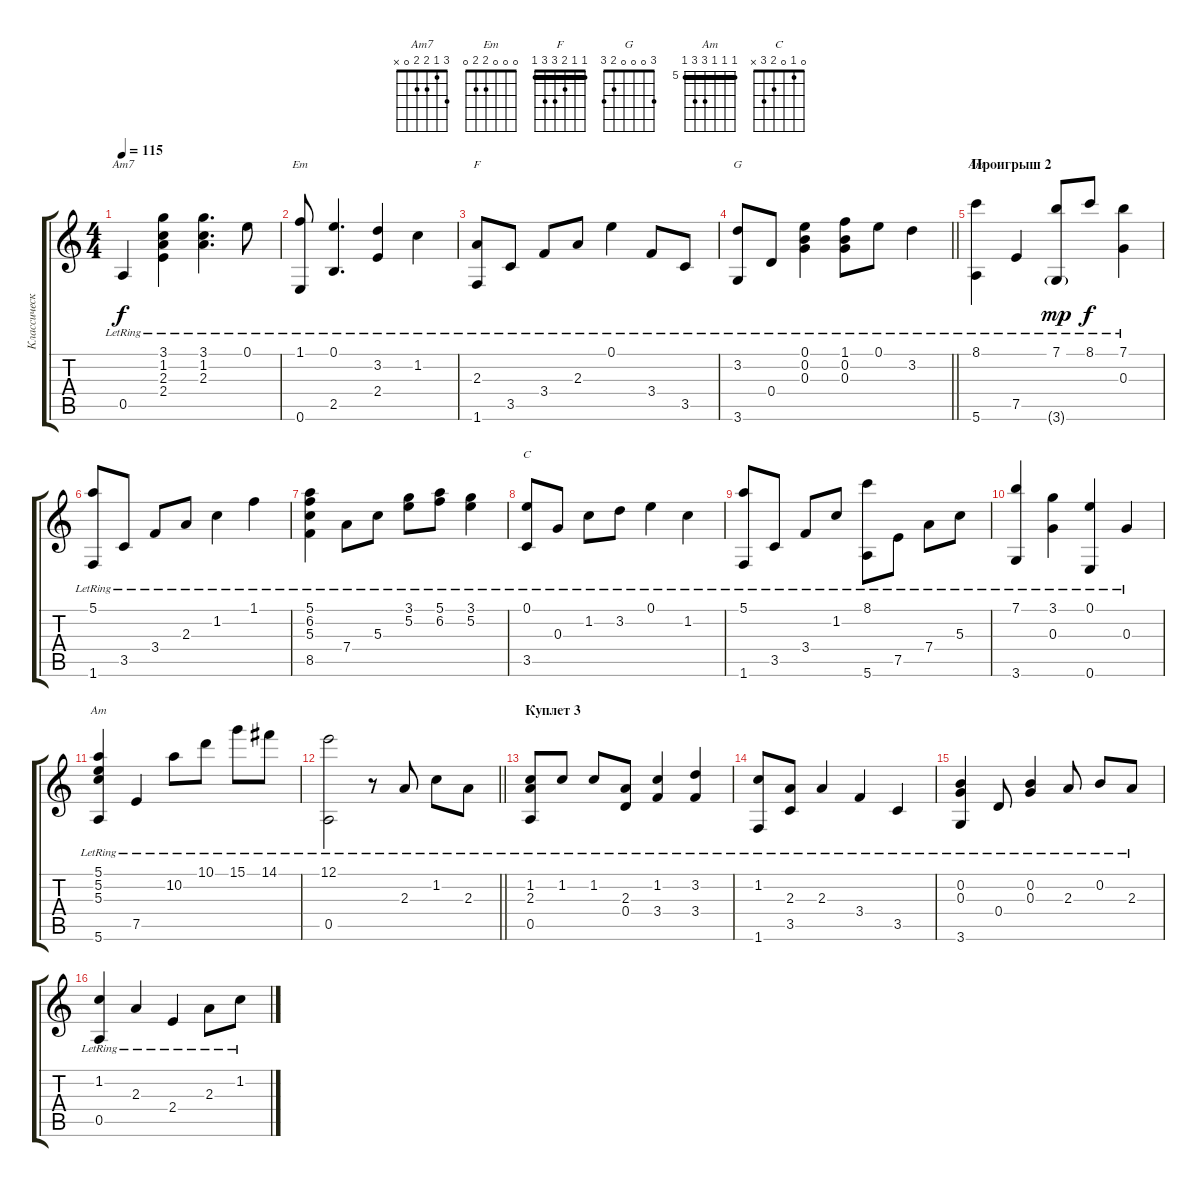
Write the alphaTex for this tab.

\track ("Классический аккомпанимент" "Классическ") {instrument acousticguitarnylon}
\staff {score tabs}
\tuning (E4 B3 G3 D3 A2 E2) {hide}
\chord ("Am7" 3 1 2 2 0 x)
\chord ("Em" 0 0 0 2 2 0)
\chord ("F" 1 1 2 3 3 1) {barre 1}
\chord ("G" 3 0 0 0 2 3)
\chord ("Am" 0 1 2 2 0 x)
\chord ("C" 0 1 0 2 3 x)
\chord ("Am" 5 5 5 7 7 5) {firstfret 5 barre 5}
\ts (4 4)
\tempo 115
\clef g2
\ks c
0.5{lr}.4{ch "Am7" dy f} (3.1{lr} 1.2{lr} 2.3{lr} 2.4{lr}).4 (3.1{lr} 1.2{lr} 2.3{lr}).4{d} 0.1{lr}.8 |
(1.1{lr} 0.6{lr}).8{ch "Em"} (0.1{lr} 2.5{lr}).4{d} (3.2{lr} 2.4{lr}).4 1.2{lr}.4 |
(2.3{lr} 1.6{lr}).8{ch "F"} 3.5{lr}.8 3.4{lr}.8 2.3{lr}.8 0.1{lr}.4 3.4{lr}.8 3.5{lr}.8 |
\barLineRight lightlight
(3.2{lr} 3.6{lr}).8{ch "G"} 0.4{lr}.8 (0.1{lr} 0.2{lr} 0.3{lr}).4 (1.1{lr} 0.2{lr} 0.3{lr}).8 0.1{lr}.8 3.2{lr}.4 |
\section ("" "Проигрыш 2")
(8.1{lr} 5.6{lr}).4{ch "Am"} 7.5{lr}.4 (7.1{lr} 3.6{g lr}).8{dy mp} 8.1{lr}.8{dy f} (7.1{lr} 0.3{lr}).4 |
(5.1{lr} 1.6{lr}).8 3.5{lr}.8 3.4{lr}.8 2.3{lr}.8 1.2{lr}.4 1.1{lr}.4 |
(5.1{lr} 6.2{lr} 5.3{lr} 8.5{lr}).4 7.4{lr}.8 5.3{lr}.8 (3.1{lr} 5.2{lr}).8 (5.1{lr} 6.2{lr}).8 (3.1{lr} 5.2{lr}).4 |
(0.1{lr} 3.5{lr}).8{ch "C"} 0.3{lr}.8 1.2{lr}.8 3.2{lr}.8 0.1{lr}.4 1.2{lr}.4 |
(5.1{lr} 1.6{lr}).8 3.5{lr}.8 3.4{lr}.8 1.2{lr}.8 (8.1{lr} 5.6{lr}).8 7.5{lr}.8 7.4{lr}.8 5.3{lr}.8 |
(7.1{lr} 3.6{lr}).4 (3.1{lr} 0.3{lr}).4 (0.1{lr} 0.6{lr}).4 0.3{lr}.4 |
(5.1{lr} 5.2{lr} 5.3{lr} 5.6{lr}).4{ch "Am"} 7.5{lr}.4 10.2{lr}.8 10.1{lr}.8 15.1{lr}.8 14.1{lr}.8 |
\barLineRight lightlight
(12.1{lr} 0.5{lr}).2 r.8 2.3{lr}.8 1.2{lr}.8 2.3{lr}.8 |
\section ("" "Куплет 3")
(1.2{lr} 2.3{lr} 0.5{lr}).8 1.2{lr}.8 1.2{lr}.8 (2.3{lr} 0.4).8 (1.2{lr} 3.4{lr}).4 (3.2{lr} 3.4{lr}).4 |
(1.2{lr} 1.6{lr}).8 (2.3{lr} 3.5{lr}).8 2.3{lr}.4 3.4{lr}.4 3.5{lr}.4 |
(0.2{lr} 0.3{lr} 3.6{lr}).4 0.4{lr}.8 (0.2{lr} 0.3{lr}).4 2.3{lr}.8 0.2{lr}.8 2.3{lr}.8 |
(1.2{lr} 0.5{lr}).4 2.3{lr}.4 2.4{lr}.4 2.3{lr}.8 1.2{lr}.8
